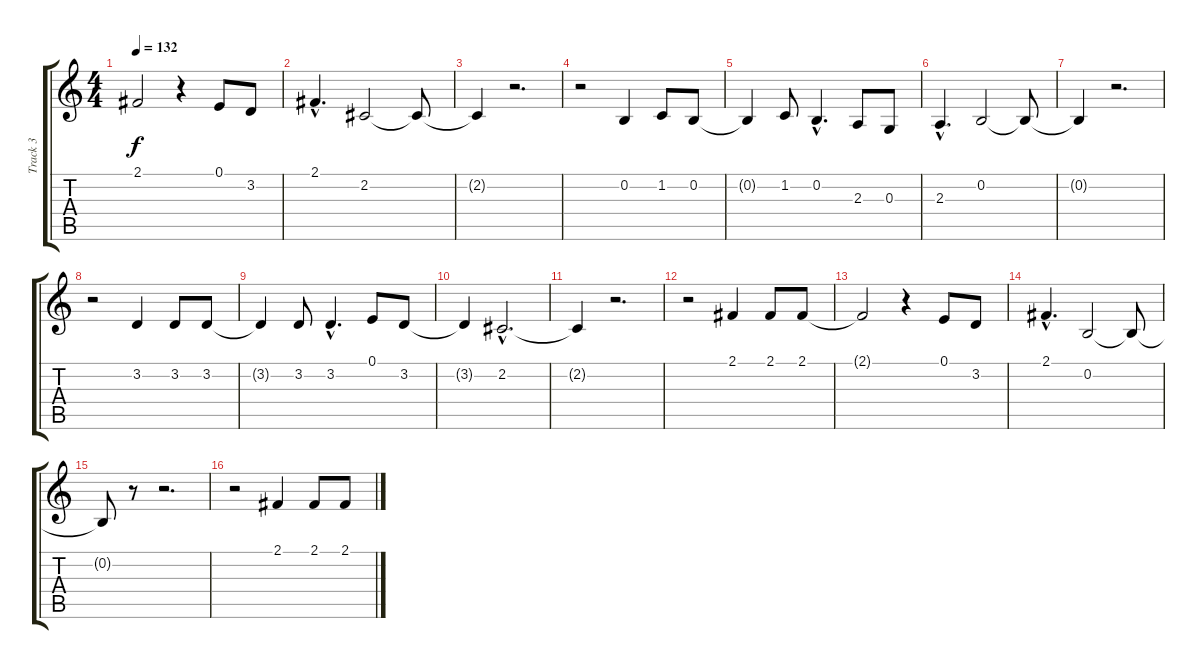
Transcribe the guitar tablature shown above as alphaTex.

\track ("Track 3" "Track 3") {instrument lead1square}
\staff {score tabs}
\tuning (E4 B3 G3 D3 A2 E2) {hide}
\ts (4 4)
\tempo 132
\clef g2
\ks c
2.1{t}.2{dy f} r.4 0.1.8 3.2.8 |
2.1{hac}.4{d} 2.2.2 2.2{t}.8 |
2.2{t}.4 r.2{d} |
r.2 0.2.4 1.2.8 0.2.8 |
0.2{t}.4 1.2.8 0.2{hac}.4{d} 2.3.8 0.3.8 |
2.3{hac}.4{d} 0.2.2 0.2{t}.8 |
0.2{t}.4 r.2{d} |
r.2 3.2.4 3.2.8 3.2.8 |
3.2{t}.4 3.2.8 3.2{hac}.4{d} 0.1.8 3.2.8 |
3.2{t}.4 2.2{hac}.2{d} |
2.2{t}.4 r.2{d} |
r.2 2.1.4 2.1.8 2.1.8 |
2.1{t}.2 r.4 0.1.8 3.2.8 |
2.1{hac}.4{d} 0.2.2 0.2{t}.8 |
0.2{t}.8 r.8 r.2{d} |
r.2 2.1.4 2.1.8 2.1.8
